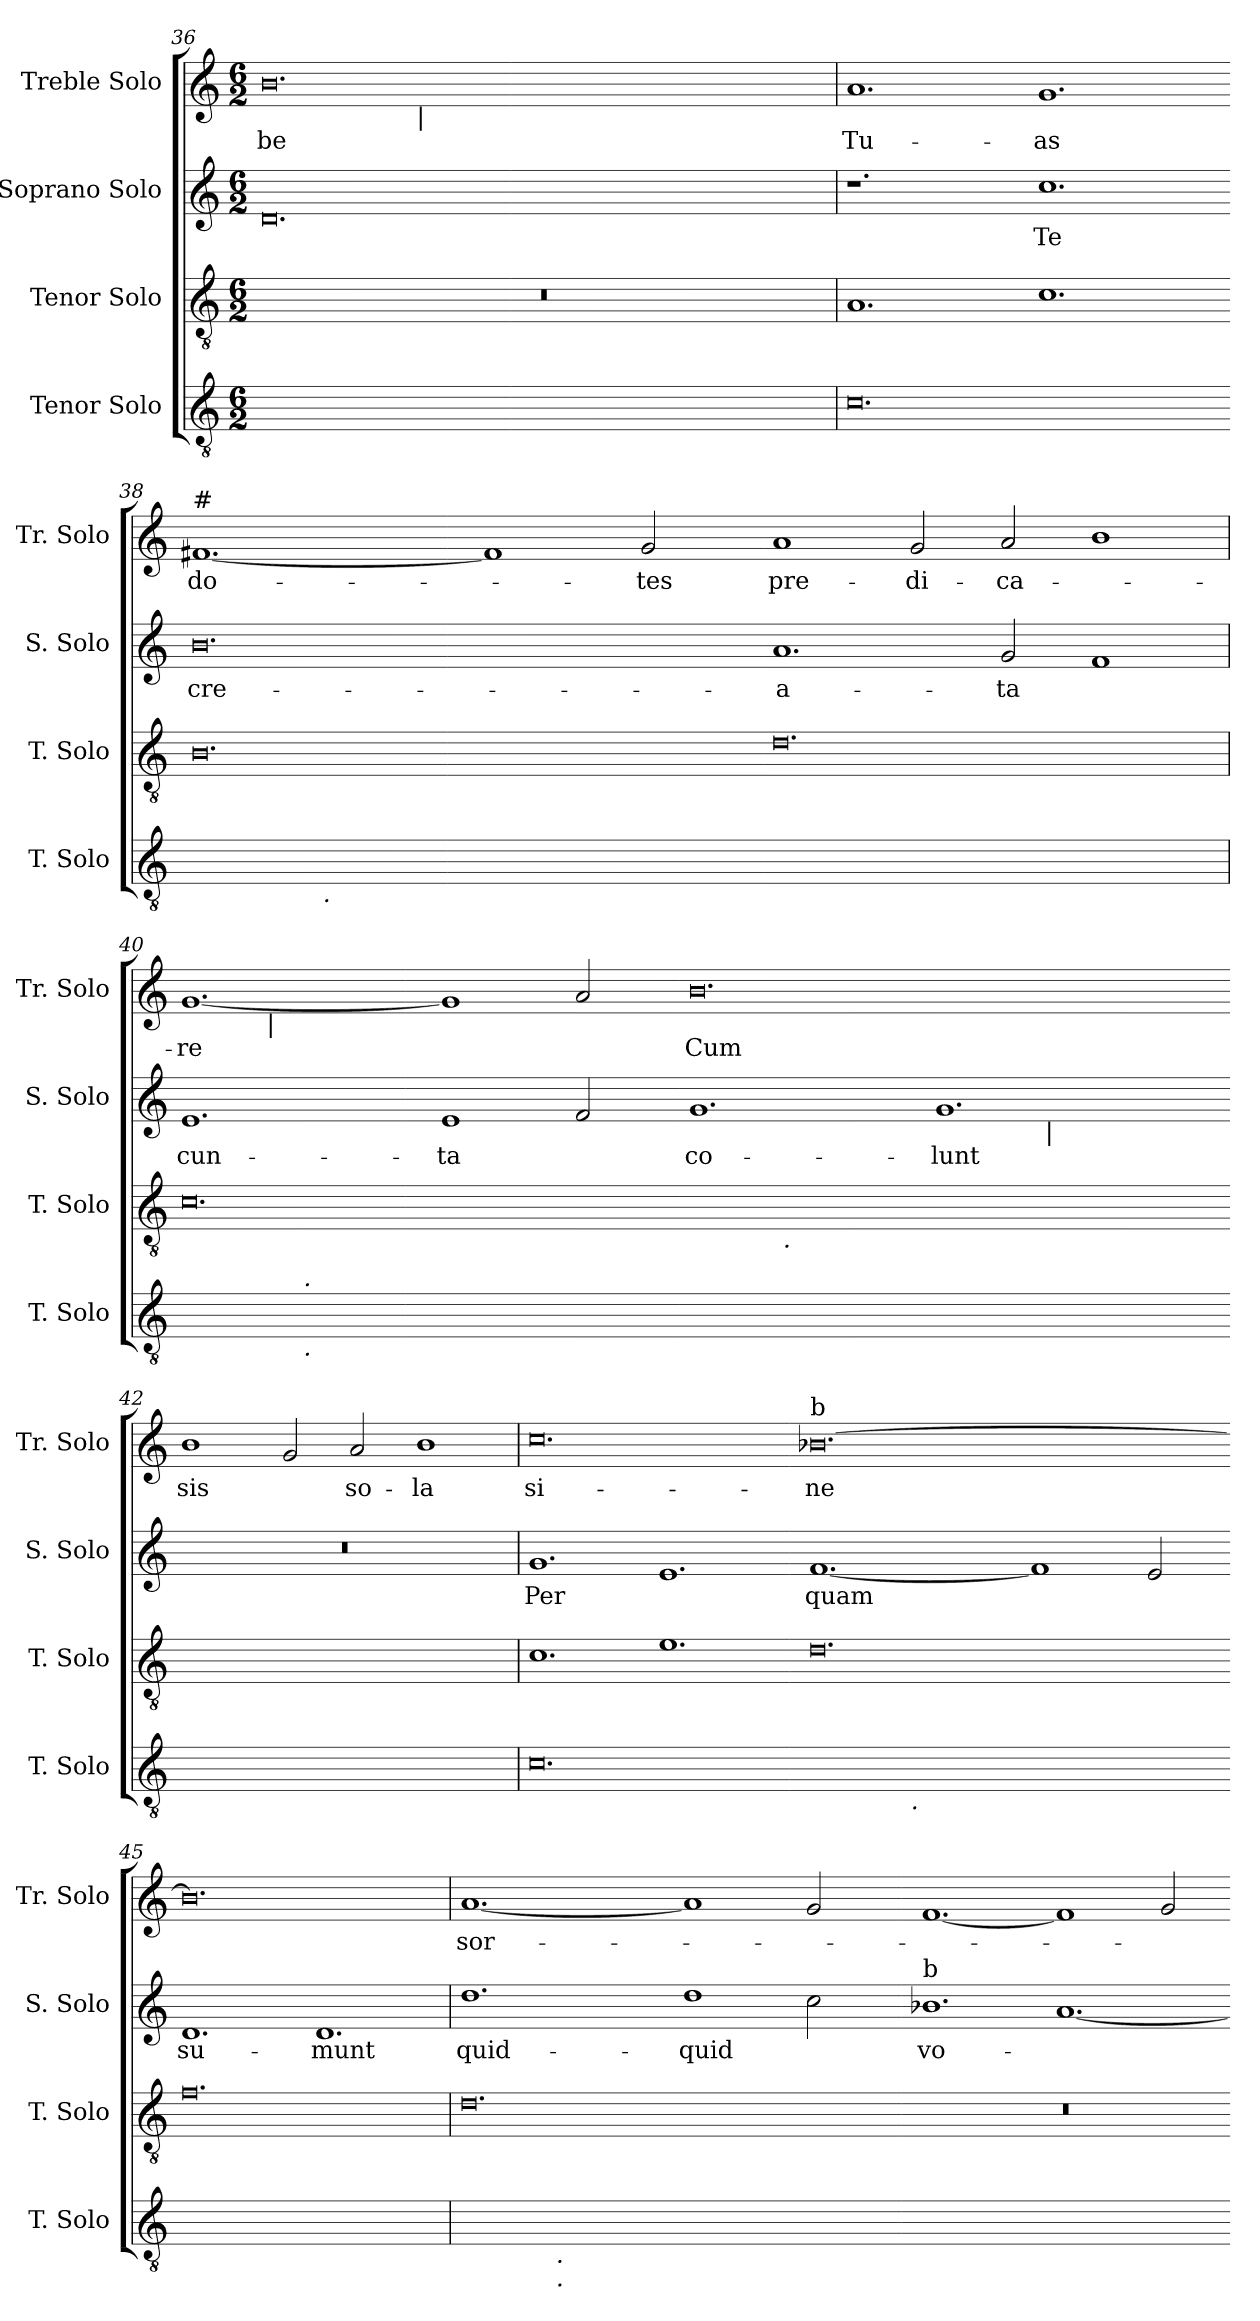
**kern	**kern	**kern	**text	**kern	**text
*part4	*part3	*part2	*part2	*part1	*part1
*staff4	*staff3	*staff2	*staff2	*staff1	*staff1
*I"Tenor Solo	*I"Tenor Solo	*I"Soprano Solo	*	*I"Treble Solo	*
*I'T. Solo	*I'T. Solo	*I'S. Solo	*	*I'Tr. Solo	*
*clefGv2	*clefGv2	*clefG2	*	*clefG2	*
*ITrd7c12	*ITrd7c12	*	*	*	*
*k[]	*k[]	*k[]	*	*k[]	*
*C:	*C:	*C:	*	*C:	*
*M6/2	*M6/2	*M6/2	*	*M6/2	*
=36	=36	=36	=36	=36	=36
!	!LO:N:vis=1	!	!	!	!
!	!	!	!	!	!LO:LY:b:color=#000000
*	*	*	*	*^	*
0.GGiyy]	0.r	0.di	.	0.bi	2ryy	-be
.	.	.	.	.	8ryy	.
.	.	.	.	.	64ryy	.
.	.	.	.	.	1024ryy	.
!	!	!	!	!	!LO:TX:b:i:t=|	!
.	.	.	.	.	1ryy	.
.	.	.	.	.	1ryy	.
.	.	.	.	.	4ryy	.
.	.	.	.	.	16ryy	.
.	.	.	.	.	32ryy	.
.	.	.	.	.	128...ryy	.
*	*	*	*	*v	*v	*
!!LO:LB:g=z
=37	=37	=37	=37	=37	=37
*	*	*	*	*^	*
!	!	!	!	!	!	!LO:LY:b:color=#000000
*	*	*	*	*v	*v	*
0.Ci	1.AAi	1.r	.	1.ai	Tu-
!	!	!	!LO:LY:b:color=#000000	!	!
!	!	!	!	!	!LO:LY:b:color=#000000
.	1.Ci	1.cci	Te	1.gi	-as
=38-	=38-	=38-	=38-	=38-	=38-
!	!	!	!LO:LY:b:color=#000000	!	!
!	!	!	!	!LO:TX:a:t=#	!
!	!	!	!	!	!LO:LY:b:color=#000000
*^	*	*	*	*	*
[>0.Diyy	4ryy	0.BBi	0.bi	cre-	[<1.f#i	do-
.	8ryy	.	.	.	.	.
.	16ryy	.	.	.	.	.
.	256.ryy	.	.	.	.	.
!	!LO:TX:b:i:t=.	!	!	!	!	!
.	1ryy	.	.	.	.	.
.	1ryy	.	.	.	.	.
.	.	.	.	.	1f#i]	.
.	2ryy	.	.	.	.	.
!	!	!	!	!	!	!LO:LY:b:color=#000000
.	.	.	.	.	2gi/	-tes
.	32ryy	.	.	.	.	.
.	64ryy	.	.	.	.	.
.	128ryy	.	.	.	.	.
.	512ryy	.	.	.	.	.
*v	*v	*	*	*	*	*
=39-	=39-	=39-	=39-	=39-	=39-
*^	*	*	*	*	*
!	!	!	!	!LO:LY:b:color=#000000	!	!
*v	*v	*	*	*	*	*
*^	*	*	*	*	*
!	!	!	!	!	!	!LO:LY:b:color=#000000
*v	*v	*	*	*	*	*
0.Diyy]	0.Di	1.ai	-a-	1ai	pre-
!	!	!	!	!	!LO:LY:b:color=#000000
.	.	.	.	2gi/	-di-
!	!	!	!LO:LY:b:color=#000000	!	!
!	!	!	!	!	!LO:LY:b:color=#000000
.	.	2gi/	-ta	2ai/	-ca-
.	.	1fi	.	1bi	.
=40	=40	=40	=40	=40	=40
!	!	!	!LO:LY:b:color=#000000	!	!
!	!	!	!	!	!LO:LY:b:color=#000000
*^	*	*	*	*^	*
[>0.Eiyy	4ryy	0.Ci	1.ei	cun-	[<1.gi	4ryy	-re
.	8ryy	.	.	.	.	16ryy	.
.	.	.	.	.	.	32ryy	.
.	.	.	.	.	.	128ryy	.
.	.	.	.	.	.	256ryy	.
.	.	.	.	.	.	1024ryy	.
!	!	!	!	!	!	!LO:TX:b:i:t=|	!
.	.	.	.	.	.	1ryy	.
.	32ryy	.	.	.	.	.	.
.	64ryy	.	.	.	.	.	.
.	128...ryy	.	.	.	.	.	.
!	!LO:TX:b:i:t=.	!	!	!	!	!	!
!	!LO:TX:a:i:t=.	!	!	!	!	!	!
.	1ryy	.	.	.	.	.	.
.	.	.	.	.	.	1ryy	.
.	1ryy	.	.	.	.	.	.
!	!	!	!	!LO:LY:b:color=#000000	!	!	!
.	.	.	1ei	-ta	1gi]	.	.
.	.	.	.	.	.	2ryy	.
.	2ryy	.	.	.	.	.	.
.	.	.	2fi/	.	2ai/	.	.
.	.	.	.	.	.	8ryy	.
.	16ryy	.	.	.	.	.	.
.	.	.	.	.	.	64ryy	.
.	.	.	.	.	.	512.ryy	.
.	1024ryy	.	.	.	.	.	.
*v	*v	*	*	*	*v	*v	*
=41-	=41-	=41-	=41-	=41-	=41-
*^	*	*	*	*^	*
!	!	!	!	!LO:LY:b:color=#000000	!	!	!
*v	*v	*	*	*	*v	*v	*
*^	*	*	*	*^	*
!	!	!	!	!	!	!	!LO:LY:b:color=#000000
*v	*v	*^	*^	*	*v	*v	*
0.Eiyy_>	[<0.GGiyy	4ryy	1.gi	1ryy	co-	0.bi	Cum
.	.	8ryy	.	.	.	.	.
.	.	16ryy	.	.	.	.	.
.	.	1024ryy	.	.	.	.	.
!	!	!LO:TX:b:i:t=.	!	!	!	!	!
.	.	1ryy	.	.	.	.	.
.	.	.	.	1ryy	.	.	.
.	.	1ryy	.	.	.	.	.
!	!	!	!	!	!LO:LY:b:color=#000000	!	!
.	.	.	1.gi	.	-lunt	.	.
.	.	.	.	16ryy	.	.	.
.	.	.	.	32ryy	.	.	.
.	.	.	.	64ryy	.	.	.
.	.	.	.	512.ryy	.	.	.
!	!	!	!	!LO:TX:b:i:t=|	!	!	!
.	.	.	.	2ryy	.	.	.
.	.	2ryy	.	.	.	.	.
.	.	.	.	4ryy	.	.	.
.	.	.	.	8ryy	.	.	.
.	.	32ryy	.	.	.	.	.
.	.	64ryy	.	.	.	.	.
.	.	128...ryy	.	.	.	.	.
.	.	.	.	128ryy	.	.	.
.	.	.	.	256ryy	.	.	.
.	.	.	.	1024ryy	.	.	.
=42-	=42-	=42-	=42-	=42-	=42-	=42-	=42-
!	!	!	!LO:N:vis=1	!	!	!	!
*	*v	*v	*	*	*	*	*
*	*	*v	*v	*	*	*
*	*^	*^	*	*	*
!	!	!	!	!	!	!	!LO:LY:b:color=#000000
*	*v	*v	*	*	*	*	*
*	*	*v	*v	*	*	*
0.Eiyy]	0.GGiyy]	0.r	.	1bi	sis
.	.	.	.	2gi/	.
!	!	!	!	!	!LO:LY:b:color=#000000
.	.	.	.	2ai/	so-
!	!	!	!	!	!LO:LY:b:color=#000000
.	.	.	.	1bi	-la
!!LO:LB:g=z
=43	=43	=43	=43	=43	=43
!	!	!	!LO:LY:b:color=#000000	!	!
!	!	!	!	!	!LO:LY:b:color=#000000
0.Ci	1.Ci	1.gi	Per	0.cci	si-
.	1.Ei	1.ei	.	.	.
=44-	=44-	=44-	=44-	=44-	=44-
!	!	!	!LO:LY:b:color=#000000	!	!
!	!	!	!	!LO:TX:a:t=b	!
!	!	!	!	!	!LO:LY:b:color=#000000
*^	*	*	*	*	*
[>0.Diyy	4ryy	0.Di	[<1.fi	quam	[<0.b-i	-ne
.	8ryy	.	.	.	.	.
.	32ryy	.	.	.	.	.
.	64ryy	.	.	.	.	.
.	128...ryy	.	.	.	.	.
!	!LO:TX:b:i:t=.	!	!	!	!	!
.	1ryy	.	.	.	.	.
.	1ryy	.	.	.	.	.
.	.	.	1fi]	.	.	.
.	2ryy	.	.	.	.	.
.	.	.	2ei/	.	.	.
.	16ryy	.	.	.	.	.
.	1024ryy	.	.	.	.	.
*v	*v	*	*	*	*	*
=45-	=45-	=45-	=45-	=45-	=45-
*^	*	*	*	*	*
!	!	!	!	!LO:LY:b:color=#000000	!	!
*v	*v	*	*	*	*	*
0.Diyy]	0.Fi	1.di	su-	0.b-i]	.
!	!	!	!LO:LY:b:color=#000000	!	!
.	.	1.di	-munt	.	.
=46	=46	=46	=46	=46	=46
!	!	!	!LO:LY:b:color=#000000	!	!
!	!	!	!	!	!LO:LY:b:color=#000000
*^	*	*	*	*	*
[>0.Diyy	4ryy	0.Di	1.ddi	quid-	[<1.ai	sor-
.	8ryy	.	.	.	.	.
.	32ryy	.	.	.	.	.
.	128ryy	.	.	.	.	.
.	512ryy	.	.	.	.	.
!	!LO:TX:b:i:t=.	!	!	!	!	!
!	!LO:TX:b:i:t=.	!	!	!	!	!
.	1ryy	.	.	.	.	.
.	1ryy	.	.	.	.	.
!	!	!	!	!LO:LY:b:color=#000000	!	!
.	.	.	1ddi	-quid	1ai]	.
.	2ryy	.	.	.	.	.
.	.	.	2cci\	.	2gi/	.
.	16ryy	.	.	.	.	.
.	64ryy	.	.	.	.	.
.	256.ryy	.	.	.	.	.
=47-	=47-	=47-	=47-	=47-	=47-	=47-
!	!	!LO:N:vis=1	!	!	!	!
*v	*v	*	*	*	*	*
*^	*	*	*	*	*
!	!	!	!LO:TX:a:t=b	!	!	!
!	!	!	!	!LO:LY:b:color=#000000	!	!
*v	*v	*	*	*	*	*
0.Diyy_>	0.r	1.b-i	vo-	[<1.fi	.
.	.	[<1.ai	.	1fi]	.
.	.	.	.	2gi/	.
=-	=-	=-	=-	=-	=-
*-	*-	*-	*-	*-	*-
